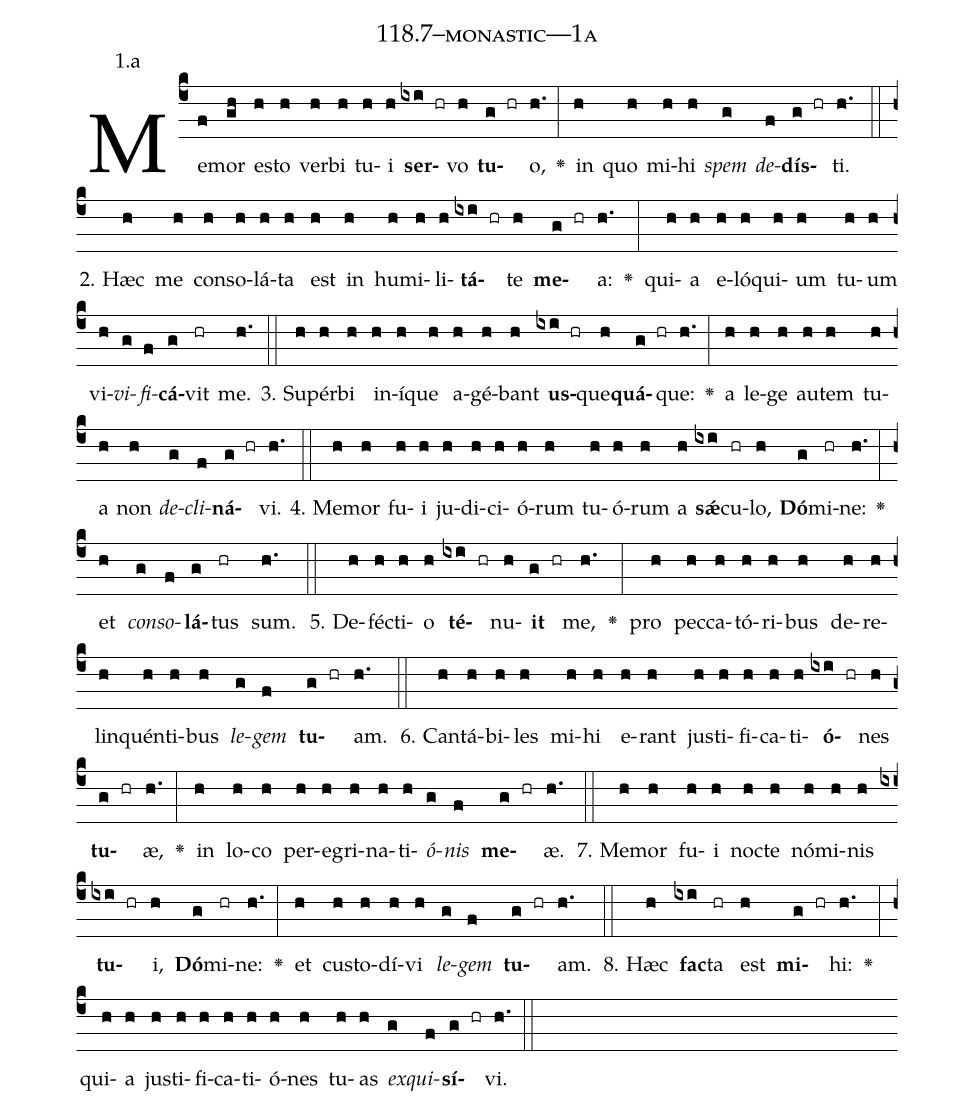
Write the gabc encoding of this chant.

name: 118.7--monastic---1a;
annotation: 1.a;
%%
(c4)Me(f)mor(gh) es(h)to(h) ver(h)bi(h) tu(h)i(h) <b>ser</b>(ixi hr)vo(h) <b>tu</b>(g hr)o,(h.) <v>\greheightstar</v>(:) in(h) quo(h) mi(h)hi(h) <i>spem</i>(g) <i>de</i>(f)<b>dís</b>(g hr)ti.(h.) (::)
2. Hæc(h) me(h) con(h)so(h)lá(h)ta(h) est(h) in(h) hu(h)mi(h)li(h)<b>tá</b>(ixi hr)te(h) <b>me</b>(g hr)a:(h.) <v>\greheightstar</v>(:) qui(h)a(h) e(h)ló(h)qui(h)um(h) tu(h)um(h) vi(h)<i>vi</i>(g)<i>fi</i>(f)<b>cá</b>(g)vit(hr) me.(h.) (::)
3. Su(h)pér(h)bi(h) in(h)í(h)que(h) a(h)gé(h)bant(h) <b>us</b>(ixi hr)que(h)<b>quá</b>(g hr)que:(h.) <v>\greheightstar</v>(:) a(h) le(h)ge(h) au(h)tem(h) tu(h)a(h) non(h) <i>de</i>(g)<i>cli</i>(f)<b>ná</b>(g hr)vi.(h.) (::)
4. Me(h)mor(h) fu(h)i(h) ju(h)di(h)ci(h)ó(h)rum(h) tu(h)ó(h)rum(h) a(h) <b>sǽ</b>(ixi)cu(hr)lo,(h) <b>Dó</b>(g)mi(hr)ne:(h.) <v>\greheightstar</v>(:) et(h) <i>con</i>(g)<i>so</i>(f)<b>lá</b>(g)tus(hr) sum.(h.) (::)
5. De(h)féc(h)ti(h)o(h) <b>té</b>(ixi hr)nu(h)<b>it</b>(g hr) me,(h.) <v>\greheightstar</v>(:) pro(h) pec(h)ca(h)tó(h)ri(h)bus(h) de(h)re(h)lin(h)quén(h)ti(h)bus(h) <i>le</i>(g)<i>gem</i>(f) <b>tu</b>(g hr)am.(h.) (::)
6. Can(h)tá(h)bi(h)les(h) mi(h)hi(h) e(h)rant(h) jus(h)ti(h)fi(h)ca(h)ti(h)<b>ó</b>(ixi hr)nes(h) <b>tu</b>(g hr)æ,(h.) <v>\greheightstar</v>(:) in(h) lo(h)co(h) per(h)e(h)gri(h)na(h)ti(h)<i>ó</i>(g)<i>nis</i>(f) <b>me</b>(g hr)æ.(h.) (::)
7. Me(h)mor(h) fu(h)i(h) noc(h)te(h) nó(h)mi(h)nis(h) <b>tu</b>(ixi hr)i,(h) <b>Dó</b>(g)mi(hr)ne:(h.) <v>\greheightstar</v>(:) et(h) cus(h)to(h)dí(h)vi(h) <i>le</i>(g)<i>gem</i>(f) <b>tu</b>(g hr)am.(h.) (::)
8. Hæc(h) <b>fac</b>(ixi)ta(hr) est(h) <b>mi</b>(g hr)hi:(h.) <v>\greheightstar</v>(:) qui(h)a(h) jus(h)ti(h)fi(h)ca(h)ti(h)ó(h)nes(h) tu(h)as(h) <i>ex</i>(g)<i>qui</i>(f)<b>sí</b>(g hr)vi.(h.) (::)
